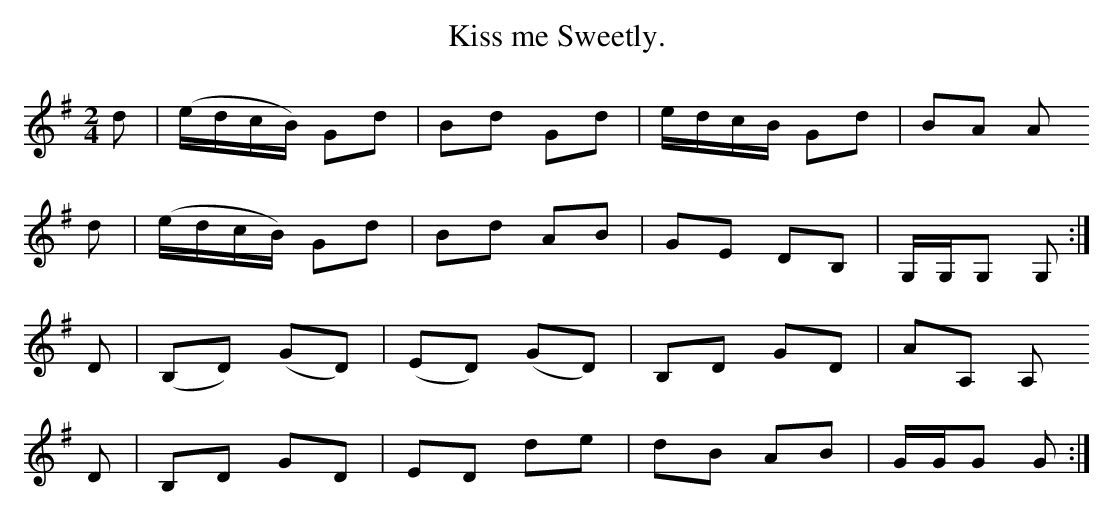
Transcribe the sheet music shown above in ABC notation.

X:1
T:Kiss me Sweetly.
M:2/4
L:1/16
K:G
d2 | (edcB) G2d2 | B2d2 G2d2 | edcB G2d2 | B2A2 A2
d2 | (edcB) G2d2 | B2d2 A2B2 | G2E2 D2B,2 | G,G,G,2 G,2 :|
D2 | (B,2D2) (G2D2) | (E2D2) (G2D2) | B,2D2 G2D2 | A2A,2 A,2
D2 | B,2D2 G2D2 | E2D2 d2e2 | d2B2 A2B2 | GGG2 G2 :|
